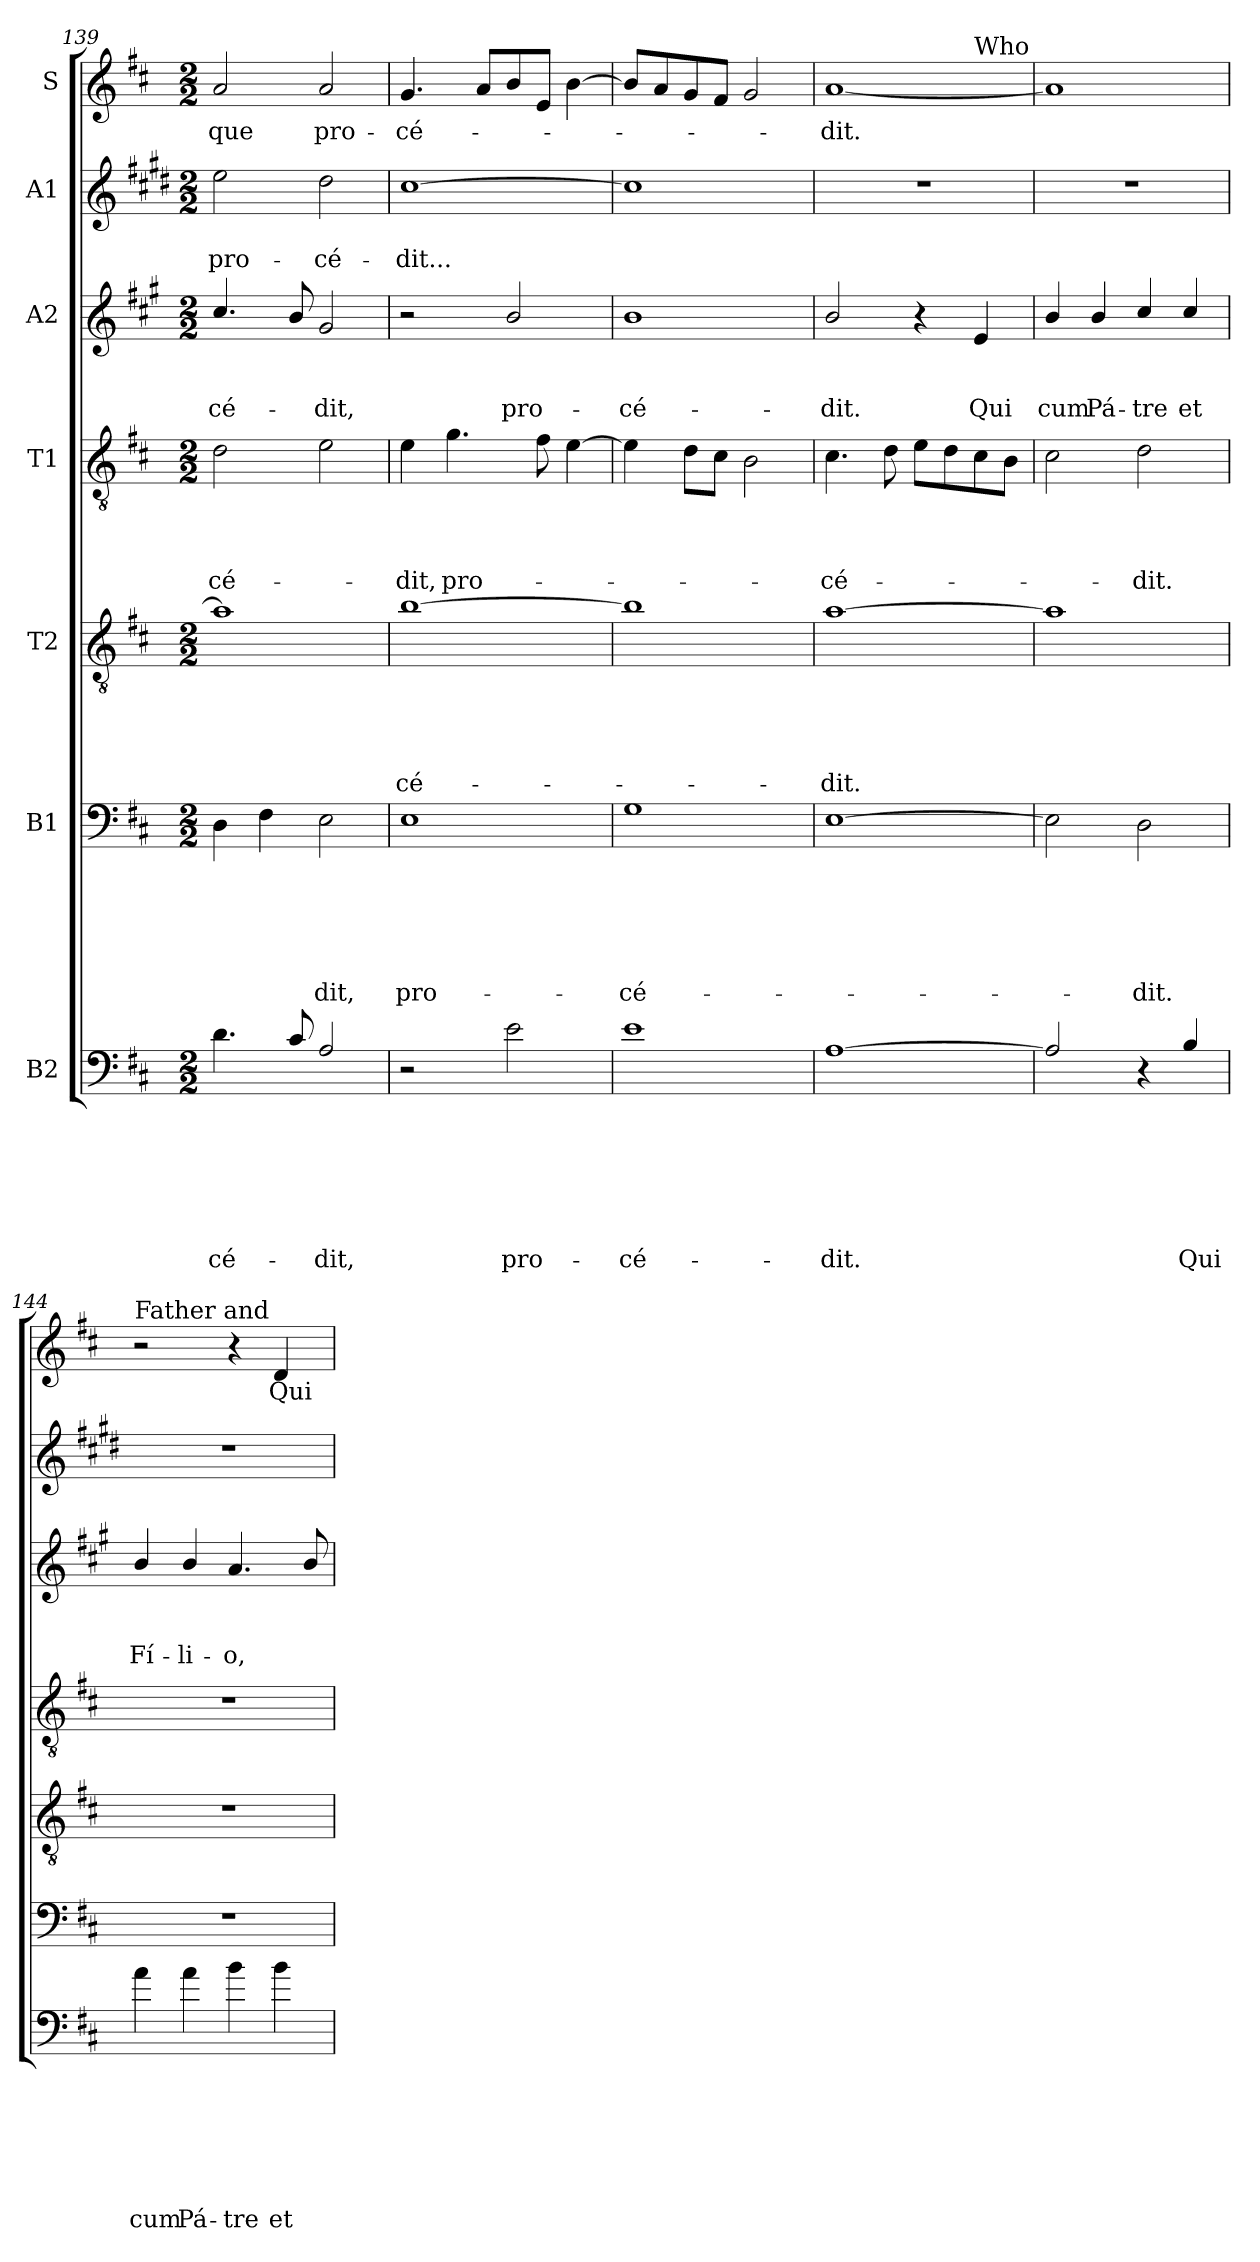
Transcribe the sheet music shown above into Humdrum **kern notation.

**kern	**text	**text	**text	**text	**text	**text	**text	**kern	**text	**text	**text	**text	**text	**text	**kern	**text	**text	**text	**text	**text	**kern	**text	**text	**text	**text	**kern	**text	**text	**text	**kern	**text	**text	**kern	**text
*part7	*part7	*part7	*part7	*part7	*part7	*part7	*part7	*part6	*part6	*part6	*part6	*part6	*part6	*part6	*part5	*part5	*part5	*part5	*part5	*part5	*part4	*part4	*part4	*part4	*part4	*part3	*part3	*part3	*part3	*part2	*part2	*part2	*part1	*part1
*staff7	*staff7	*staff7	*staff7	*staff7	*staff7	*staff7	*staff7	*staff6	*staff6	*staff6	*staff6	*staff6	*staff6	*staff6	*staff5	*staff5	*staff5	*staff5	*staff5	*staff5	*staff4	*staff4	*staff4	*staff4	*staff4	*staff3	*staff3	*staff3	*staff3	*staff2	*staff2	*staff2	*staff1	*staff1
*I"B2	*	*	*	*	*	*	*	*I"B1	*	*	*	*	*	*	*I"T2	*	*	*	*	*	*I"T1	*	*	*	*	*I"A2	*	*	*	*I"A1	*	*	*I"S	*
*clefF4	*	*	*	*	*	*	*	*clefF4	*	*	*	*	*	*	*clefGv2	*	*	*	*	*	*clefGv2	*	*	*	*	*clefG2	*	*	*	*clefG2	*	*	*clefG2	*
*ITrd7c12	*	*	*	*	*	*	*	*	*	*	*	*	*	*	*ITrd8c14	*	*	*	*	*	*	*	*	*	*	*ITrd4c7	*	*	*	*ITrd1c2	*	*	*	*
*k[f#c#]	*	*	*	*	*	*	*	*k[f#c#]	*	*	*	*	*	*	*k[f#c#]	*	*	*	*	*	*k[f#c#]	*	*	*	*	*k[f#c#]	*	*	*	*k[f#c#]	*	*	*k[f#c#]	*
*D:	*	*	*	*	*	*	*	*D:	*	*	*	*	*	*	*D:	*	*	*	*	*	*D:	*	*	*	*	*D:	*	*	*	*D:	*	*	*D:	*
*M2/2	*	*	*	*	*	*	*	*M2/2	*	*	*	*	*	*	*M2/2	*	*	*	*	*	*M2/2	*	*	*	*	*M2/2	*	*	*	*M2/2	*	*	*M2/2	*
=139	=139	=139	=139	=139	=139	=139	=139	=139	=139	=139	=139	=139	=139	=139	=139	=139	=139	=139	=139	=139	=139	=139	=139	=139	=139	=139	=139	=139	=139	=139	=139	=139	=139	=139
!	!	!	!	!	!	!	!LO:LY:b	!	!	!	!	!	!	!	!	!	!	!	!	!	!	!	!	!	!LO:LY:b	!	!	!	!LO:LY:b	!	!	!LO:LY:b	!	!LO:LY:b
4.D\	.	.	.	.	.	.	-cé-	4D\	.	.	.	.	.	.	1A]	.	.	.	.	.	2d\	.	.	.	-cé-	4.f#/	.	.	-cé-	2dd\	.	pro-	2a/	-que
.	.	.	.	.	.	.	.	4F#\	.	.	.	.	.	.	.	.	.	.	.	.	.	.	.	.	.	.	.	.	.	.	.	.	.	.
8C#/	.	.	.	.	.	.	.	.	.	.	.	.	.	.	.	.	.	.	.	.	.	.	.	.	.	8e/	.	.	.	.	.	.	.	.
!	!	!	!	!	!	!	!LO:LY:b	!	!	!	!	!	!	!LO:LY:b	!	!	!	!	!	!	!	!	!	!	!	!	!	!	!LO:LY:b	!	!	!LO:LY:b	!	!LO:LY:b
2AA/	.	.	.	.	.	.	-dit,	2E\	.	.	.	.	.	-dit,	.	.	.	.	.	.	2e\	.	.	.	.	2c#/	.	.	-dit,	2cc#\	.	-cé-	2a/	pro-
=140	=140	=140	=140	=140	=140	=140	=140	=140	=140	=140	=140	=140	=140	=140	=140	=140	=140	=140	=140	=140	=140	=140	=140	=140	=140	=140	=140	=140	=140	=140	=140	=140	=140	=140
!	!	!	!	!	!	!	!	!	!	!	!	!	!	!LO:LY:b	!	!	!	!	!	!LO:LY:b	!	!	!	!	!LO:LY:b	!	!	!	!	!	!	!LO:LY:b	!	!LO:LY:b
2r	.	.	.	.	.	.	.	1E	.	.	.	.	.	pro-	[1B	.	.	.	.	-cé-	4e\	.	.	.	-dit,	2r	.	.	.	[1b	.	-dit...	4.g/	-cé-
!	!	!	!	!	!	!	!	!	!	!	!	!	!	!	!	!	!	!	!	!	!	!	!	!	!LO:LY:b	!	!	!	!	!	!	!	!	!
.	.	.	.	.	.	.	.	.	.	.	.	.	.	.	.	.	.	.	.	.	4.g\	.	.	.	pro-	.	.	.	.	.	.	.	.	.
.	.	.	.	.	.	.	.	.	.	.	.	.	.	.	.	.	.	.	.	.	.	.	.	.	.	.	.	.	.	.	.	.	8a/L	.
!	!	!	!	!	!	!	!LO:LY:b	!	!	!	!	!	!	!	!	!	!	!	!	!	!	!	!	!	!	!	!	!	!LO:LY:b	!	!	!	!	!
2E\	.	.	.	.	.	.	pro-	.	.	.	.	.	.	.	.	.	.	.	.	.	.	.	.	.	.	2e/	.	.	pro-	.	.	.	8b/	.
.	.	.	.	.	.	.	.	.	.	.	.	.	.	.	.	.	.	.	.	.	8f#\	.	.	.	.	.	.	.	.	.	.	.	8e/J	.
.	.	.	.	.	.	.	.	.	.	.	.	.	.	.	.	.	.	.	.	.	[4e\	.	.	.	.	.	.	.	.	.	.	.	[4b\	.
=141	=141	=141	=141	=141	=141	=141	=141	=141	=141	=141	=141	=141	=141	=141	=141	=141	=141	=141	=141	=141	=141	=141	=141	=141	=141	=141	=141	=141	=141	=141	=141	=141	=141	=141
!	!	!	!	!	!	!	!LO:LY:b	!	!	!	!	!	!	!LO:LY:b	!	!	!	!	!	!	!	!	!	!	!	!	!	!	!LO:LY:b	!	!	!	!	!
1E	.	.	.	.	.	.	-cé-	1G	.	.	.	.	.	-cé-	1B]	.	.	.	.	.	4e\]	.	.	.	.	1e	.	.	-cé-	1b]	.	.	8b/L]	.
.	.	.	.	.	.	.	.	.	.	.	.	.	.	.	.	.	.	.	.	.	.	.	.	.	.	.	.	.	.	.	.	.	8a/	.
.	.	.	.	.	.	.	.	.	.	.	.	.	.	.	.	.	.	.	.	.	8d\L	.	.	.	.	.	.	.	.	.	.	.	8g/	.
.	.	.	.	.	.	.	.	.	.	.	.	.	.	.	.	.	.	.	.	.	8c#\J	.	.	.	.	.	.	.	.	.	.	.	8f#/J	.
.	.	.	.	.	.	.	.	.	.	.	.	.	.	.	.	.	.	.	.	.	2B\	.	.	.	.	.	.	.	.	.	.	.	2g/	.
!!LO:PB:g=z
=142	=142	=142	=142	=142	=142	=142	=142	=142	=142	=142	=142	=142	=142	=142	=142	=142	=142	=142	=142	=142	=142	=142	=142	=142	=142	=142	=142	=142	=142	=142	=142	=142	=142	=142
!	!	!	!	!	!	!	!LO:LY:b	!	!	!	!	!	!	!	!	!	!	!	!	!LO:LY:b	!	!	!	!	!LO:LY:b	!	!	!	!LO:LY:b	!	!	!	!	!LO:LY:b
*	*	*	*	*	*	*	*	*	*	*	*	*	*	*	*	*	*	*	*	*	*	*	*	*	*	*	*	*	*	*	*	*	*^	*
[1AA	.	.	.	.	.	.	-dit.	[1E	.	.	.	.	.	.	[1A	.	.	.	.	-dit.	4.c#\	.	.	.	-cé-	2e/	.	.	-dit.	1r	.	.	[1a	2.ryy	-dit.
.	.	.	.	.	.	.	.	.	.	.	.	.	.	.	.	.	.	.	.	.	8d\	.	.	.	.	.	.	.	.	.	.	.	.	.	.
.	.	.	.	.	.	.	.	.	.	.	.	.	.	.	.	.	.	.	.	.	8e\L	.	.	.	.	4r	.	.	.	.	.	.	.	.	.
.	.	.	.	.	.	.	.	.	.	.	.	.	.	.	.	.	.	.	.	.	8d\	.	.	.	.	.	.	.	.	.	.	.	.	.	.
!	!	!	!	!	!	!	!	!	!	!	!	!	!	!	!	!	!	!	!	!	!	!	!	!	!	!	!	!	!	!	!	!	!	!LO:TX:a:t=Who	!
!	!	!	!	!	!	!	!	!	!	!	!	!	!	!	!	!	!	!	!	!	!	!	!	!	!	!	!	!	!LO:LY:b	!	!	!	!	!	!
.	.	.	.	.	.	.	.	.	.	.	.	.	.	.	.	.	.	.	.	.	8c#\	.	.	.	.	4A/	.	.	Qui	.	.	.	.	4ryy	.
.	.	.	.	.	.	.	.	.	.	.	.	.	.	.	.	.	.	.	.	.	8B\J	.	.	.	.	.	.	.	.	.	.	.	.	.	.
=143	=143	=143	=143	=143	=143	=143	=143	=143	=143	=143	=143	=143	=143	=143	=143	=143	=143	=143	=143	=143	=143	=143	=143	=143	=143	=143	=143	=143	=143	=143	=143	=143	=143	=143	=143
!	!	!	!	!	!	!	!	!	!	!	!	!	!	!	!	!	!	!	!	!	!	!	!	!	!	!	!	!	!	!	!	!	!LO:TX:a:t=with the	!	!
!	!	!	!	!	!	!	!	!	!	!	!	!	!	!	!	!	!	!	!	!	!	!	!	!	!	!	!	!	!LO:LY:b	!	!	!	!	!	!
*	*	*	*	*	*	*	*	*	*	*	*	*	*	*	*	*	*	*	*	*	*	*	*	*	*	*	*	*	*	*	*	*	*v	*v	*
2AA/]	.	.	.	.	.	.	.	2E\]	.	.	.	.	.	.	1A]	.	.	.	.	.	2c#\	.	.	.	.	4e/	.	.	cum	1r	.	.	1a]	.
!	!	!	!	!	!	!	!	!	!	!	!	!	!	!	!	!	!	!	!	!	!	!	!	!	!	!	!	!	!LO:LY:b	!	!	!	!	!
.	.	.	.	.	.	.	.	.	.	.	.	.	.	.	.	.	.	.	.	.	.	.	.	.	.	4e/	.	.	Pá-	.	.	.	.	.
!	!	!	!	!	!	!	!	!	!	!	!	!	!	!LO:LY:b	!	!	!	!	!	!	!	!	!	!	!LO:LY:b	!	!	!	!LO:LY:b	!	!	!	!	!
4r	.	.	.	.	.	.	.	2D\	.	.	.	.	.	-dit.	.	.	.	.	.	.	2d\	.	.	.	-dit.	4f#/	.	.	-tre	.	.	.	.	.
!	!	!	!	!	!	!	!LO:LY:b	!	!	!	!	!	!	!	!	!	!	!	!	!	!	!	!	!	!	!	!	!	!LO:LY:b	!	!	!	!	!
4BB/	.	.	.	.	.	.	Qui	.	.	.	.	.	.	.	.	.	.	.	.	.	.	.	.	.	.	4f#/	.	.	et	.	.	.	.	.
=144	=144	=144	=144	=144	=144	=144	=144	=144	=144	=144	=144	=144	=144	=144	=144	=144	=144	=144	=144	=144	=144	=144	=144	=144	=144	=144	=144	=144	=144	=144	=144	=144	=144	=144
!	!	!	!	!	!	!	!	!	!	!	!	!	!	!	!	!	!	!	!	!	!	!	!	!	!	!	!	!	!	!	!	!	!LO:TX:a:t=Father and	!
!	!	!	!	!	!	!	!LO:LY:b	!	!	!	!	!	!	!	!	!	!	!	!	!	!	!	!	!	!	!	!	!	!LO:LY:b	!	!	!	!	!
4A\	.	.	.	.	.	.	cum	1r	.	.	.	.	.	.	1r	.	.	.	.	.	1r	.	.	.	.	4e/	.	.	Fí-	1r	.	.	2r	.
!	!	!	!	!	!	!	!LO:LY:b	!	!	!	!	!	!	!	!	!	!	!	!	!	!	!	!	!	!	!	!	!	!LO:LY:b	!	!	!	!	!
4A\	.	.	.	.	.	.	Pá-	.	.	.	.	.	.	.	.	.	.	.	.	.	.	.	.	.	.	4e/	.	.	-li-	.	.	.	.	.
!	!	!	!	!	!	!	!LO:LY:b	!	!	!	!	!	!	!	!	!	!	!	!	!	!	!	!	!	!	!	!	!	!LO:LY:b	!	!	!	!	!
4B\	.	.	.	.	.	.	-tre	.	.	.	.	.	.	.	.	.	.	.	.	.	.	.	.	.	.	4.d/	.	.	-o,	.	.	.	4r	.
!	!	!	!	!	!	!	!LO:LY:b	!	!	!	!	!	!	!	!	!	!	!	!	!	!	!	!	!	!	!	!	!	!	!	!	!	!	!LO:LY:b
4B\	.	.	.	.	.	.	et	.	.	.	.	.	.	.	.	.	.	.	.	.	.	.	.	.	.	.	.	.	.	.	.	.	4d/	Qui
.	.	.	.	.	.	.	.	.	.	.	.	.	.	.	.	.	.	.	.	.	.	.	.	.	.	8e/	.	.	.	.	.	.	.	.
=	=	=	=	=	=	=	=	=	=	=	=	=	=	=	=	=	=	=	=	=	=	=	=	=	=	=	=	=	=	=	=	=	=	=
*-	*-	*-	*-	*-	*-	*-	*-	*-	*-	*-	*-	*-	*-	*-	*-	*-	*-	*-	*-	*-	*-	*-	*-	*-	*-	*-	*-	*-	*-	*-	*-	*-	*-	*-
